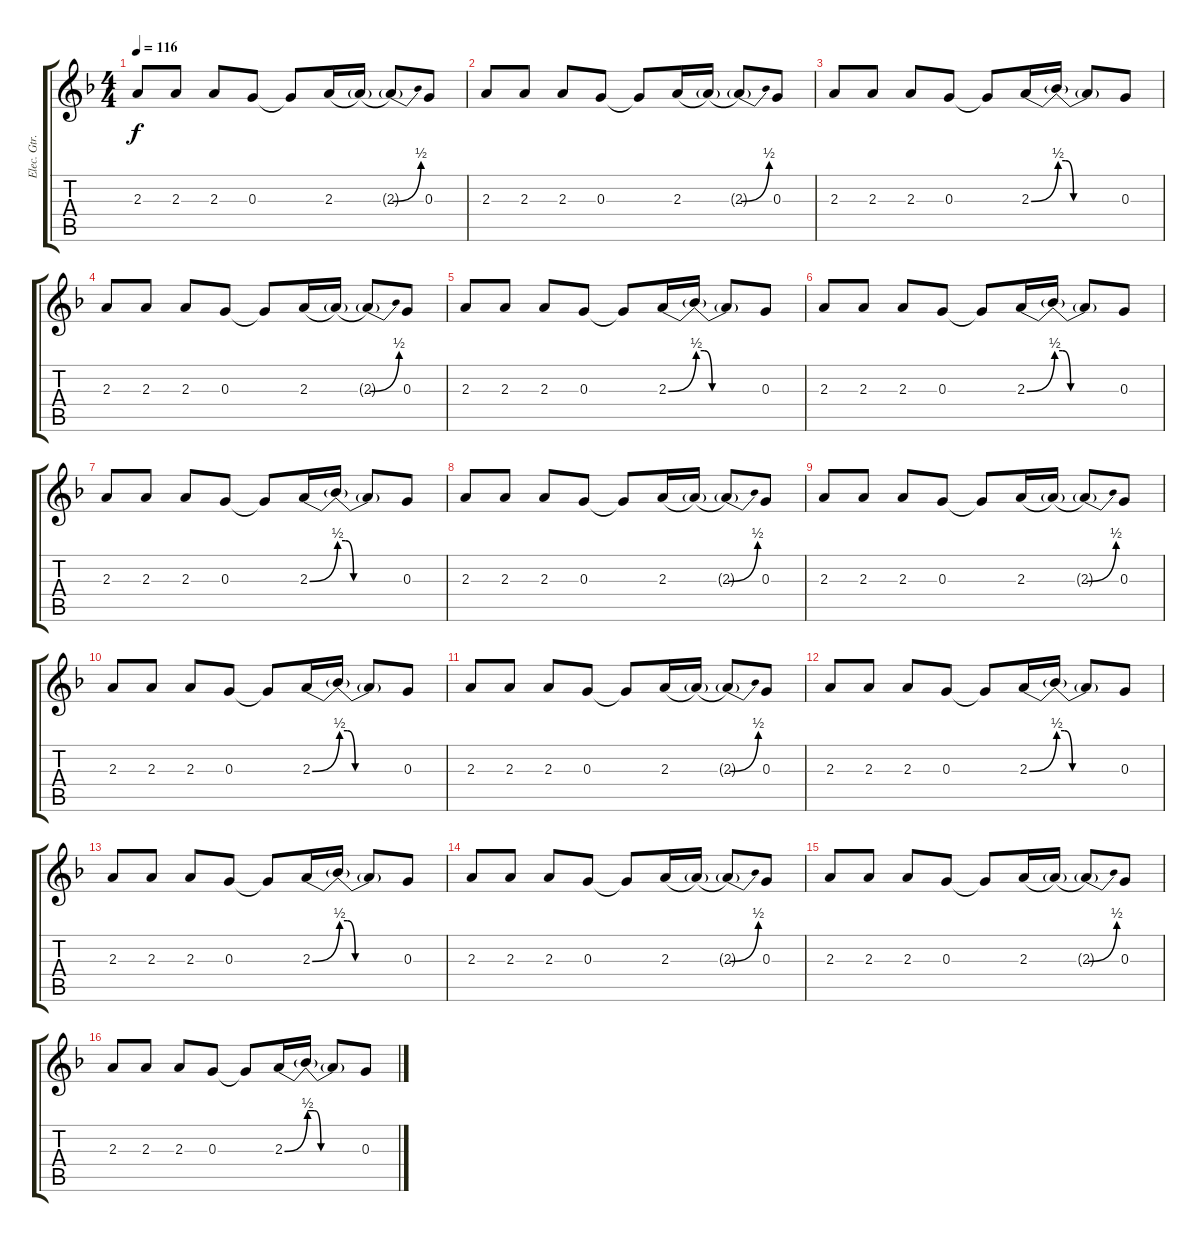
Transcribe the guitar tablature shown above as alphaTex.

\track ("Elec. Gtr." "Elec. Gtr.") {instrument distortionguitar}
\staff {score tabs}
\tuning (E4 B3 G3 D3 A2 E2) {hide}
\ts (4 4)
\tempo 116
\clef g2
\ks dminor
2.3.8{dy f} 2.3.8 2.3.8 0.3.8 0.3{t}.8 2.3{be (hold 0 0 60 0)}.16 2.3{be (hold 0 0 60 0) t}.16 2.3{be (bend 0 0 60 2) t}.8 0.3.8 |
2.3.8 2.3.8 2.3.8 0.3.8 0.3{t}.8 2.3{be (hold 0 0 60 0)}.16 2.3{be (hold 0 0 60 0) t}.16 2.3{be (bend 0 0 60 2) t}.8 0.3.8 |
2.3.8 2.3.8 2.3.8 0.3.8 0.3{t}.8 2.3{be (bend 0 0 60 2)}.16 2.3{be (custom 0 2 15 2 30 0 60 0) t}.16 2.3{be (hold 0 0 60 0) t}.8 0.3.8 |
2.3.8 2.3.8 2.3.8 0.3.8 0.3{t}.8 2.3{be (hold 0 0 60 0)}.16 2.3{be (hold 0 0 60 0) t}.16 2.3{be (bend 0 0 60 2) t}.8 0.3.8 |
2.3.8 2.3.8 2.3.8 0.3.8 0.3{t}.8 2.3{be (bend 0 0 60 2)}.16 2.3{be (custom 0 2 15 2 30 0 60 0) t}.16 2.3{be (hold 0 0 60 0) t}.8 0.3.8 |
2.3.8 2.3.8 2.3.8 0.3.8 0.3{t}.8 2.3{be (bend 0 0 60 2)}.16 2.3{be (custom 0 2 15 2 30 0 60 0) t}.16 2.3{be (hold 0 0 60 0) t}.8 0.3.8 |
2.3.8 2.3.8 2.3.8 0.3.8 0.3{t}.8 2.3{be (bend 0 0 60 2)}.16 2.3{be (custom 0 2 15 2 30 0 60 0) t}.16 2.3{be (hold 0 0 60 0) t}.8 0.3.8 |
2.3.8 2.3.8 2.3.8 0.3.8 0.3{t}.8 2.3{be (hold 0 0 60 0)}.16 2.3{be (hold 0 0 60 0) t}.16 2.3{be (bend 0 0 60 2) t}.8 0.3.8 |
2.3.8 2.3.8 2.3.8 0.3.8 0.3{t}.8 2.3{be (hold 0 0 60 0)}.16 2.3{be (hold 0 0 60 0) t}.16 2.3{be (bend 0 0 60 2) t}.8 0.3.8 |
2.3.8 2.3.8 2.3.8 0.3.8 0.3{t}.8 2.3{be (bend 0 0 60 2)}.16 2.3{be (custom 0 2 15 2 30 0 60 0) t}.16 2.3{be (hold 0 0 60 0) t}.8 0.3.8 |
2.3.8 2.3.8 2.3.8 0.3.8 0.3{t}.8 2.3{be (hold 0 0 60 0)}.16 2.3{be (hold 0 0 60 0) t}.16 2.3{be (bend 0 0 60 2) t}.8 0.3.8 |
2.3.8 2.3.8 2.3.8 0.3.8 0.3{t}.8 2.3{be (bend 0 0 60 2)}.16 2.3{be (custom 0 2 15 2 30 0 60 0) t}.16 2.3{be (hold 0 0 60 0) t}.8 0.3.8 |
2.3.8 2.3.8 2.3.8 0.3.8 0.3{t}.8 2.3{be (bend 0 0 60 2)}.16 2.3{be (custom 0 2 15 2 30 0 60 0) t}.16 2.3{be (hold 0 0 60 0) t}.8 0.3.8 |
2.3.8 2.3.8 2.3.8 0.3.8 0.3{t}.8 2.3{be (hold 0 0 60 0)}.16 2.3{be (hold 0 0 60 0) t}.16 2.3{be (bend 0 0 60 2) t}.8 0.3.8 |
2.3.8 2.3.8 2.3.8 0.3.8 0.3{t}.8 2.3{be (hold 0 0 60 0)}.16 2.3{be (hold 0 0 60 0) t}.16 2.3{be (bend 0 0 60 2) t}.8 0.3.8 |
2.3.8 2.3.8 2.3.8 0.3.8 0.3{t}.8 2.3{be (bend 0 0 60 2)}.16 2.3{be (custom 0 2 15 2 30 0 60 0) t}.16 2.3{be (hold 0 0 60 0) t}.8 0.3.8
